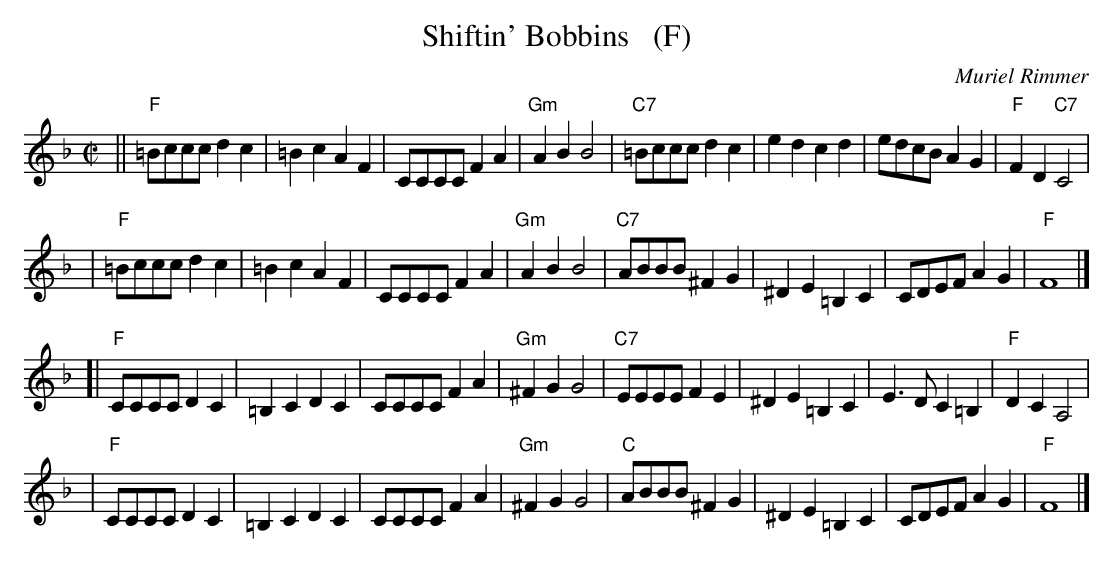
X:1
T: Shiftin' Bobbins   (F)
C: Muriel Rimmer
M: C|
L: 1/8
K: F
|| "F"=Bccc d2c2 | =B2c2 A2F2 | CCCC F2A2 | "Gm"A2B2 B4 \
| "C7"=Bccc d2c2 | e2d2 c2d2 | edcB A2G2 | "F"F2D2 "C7"C4 |
| "F"=Bccc d2c2 | =B2c2 A2F2 | CCCC F2A2 | "Gm"A2B2 B4 \
| "C7"ABBB ^F2G2 | ^D2E2 =B,2C2 | CDEF A2G2 | "F"F8 |]
[| "F"CCCC D2C2 | =B,2C2 D2C2 | CCCC F2A2 | "Gm"^F2G2 G4 \
| "C7"EEEE F2E2 | ^D2E2 =B,2C2 | E3D C2=B,2 | "F"D2C2 A,4 |
| "F"CCCC D2C2 | =B,2C2 D2C2 | CCCC F2A2 | "Gm"^F2G2 G4 \
| "C"ABBB ^F2G2 | ^D2E2 =B,2C2 | CDEF A2G2 | "F"F8 |]
